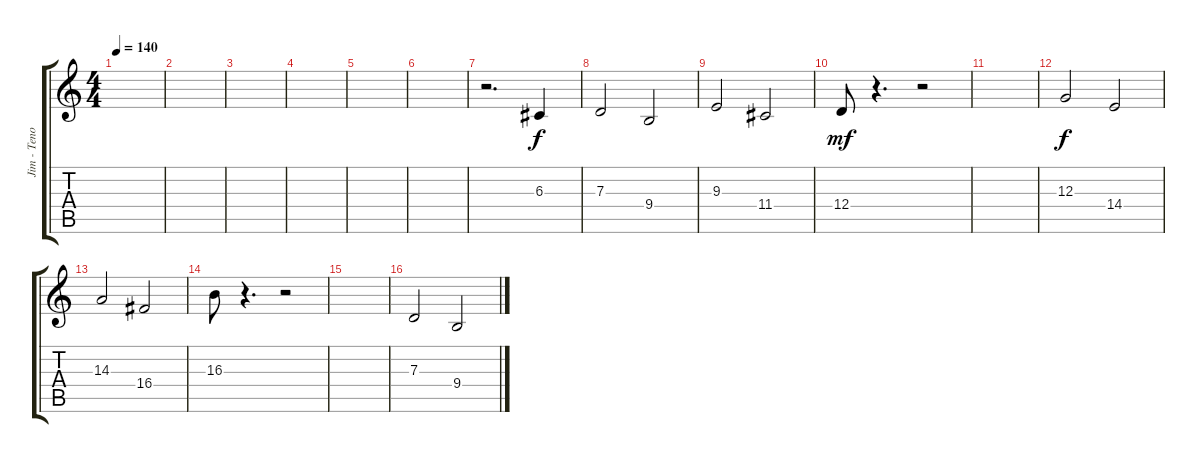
\track ("Jim - Tenor Sax" "Jim - Teno") {instrument tenorsax}
\staff {score tabs}
\tuning (E4 B3 G3 D3 A2 E2) {hide}
\ts (4 4)
\tempo 140
\clef g2
\ks c
|
|
|
|
|
|
r.2{d} 6.3.4 |
7.3.2 9.4.2 |
9.3.2 11.4.2 |
12.4.8{dy mf} r.4{d} r.2 |
|
12.3.2{dy f} 14.4.2 |
14.3.2 16.4.2 |
16.3.8 r.4{d} r.2 |
|
7.3.2 9.4.2
